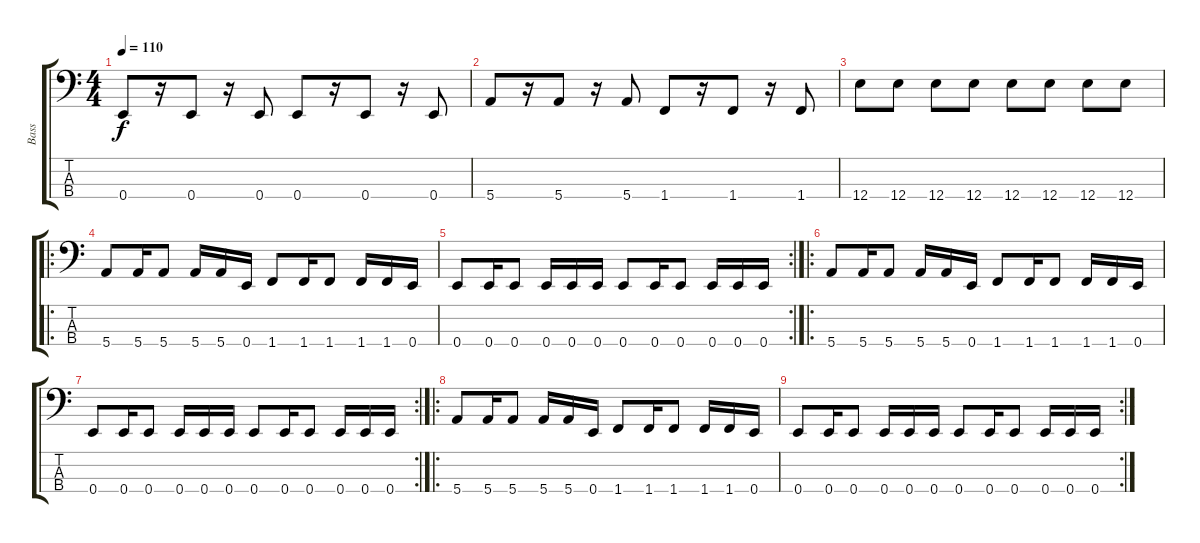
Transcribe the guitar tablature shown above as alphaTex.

\track ("Bass" "Bass") {instrument electricbassfinger}
\staff {score tabs}
\tuning (G2 D2 A1 E1) {hide}
\ts (4 4)
\tempo 110
\clef f4
\ks c
0.4.8{dy f} r.16 0.4.8 r.16 0.4.8 0.4.8 r.16 0.4.8 r.16 0.4.8 |
5.4.8 r.16 5.4.8 r.16 5.4.8 1.4.8 r.16 1.4.8 r.16 1.4.8 |
12.4.8 12.4.8 12.4.8 12.4.8 12.4.8 12.4.8 12.4.8 12.4.8 |
\ro
5.4.8 5.4.16 5.4.8 5.4.16 5.4.16 0.4.16 1.4.8 1.4.16 1.4.8 1.4.16 1.4.16 0.4.16 |
\rc 2
0.4.8 0.4.16 0.4.8 0.4.16 0.4.16 0.4.16 0.4.8 0.4.16 0.4.8 0.4.16 0.4.16 0.4.16 |
\ro
5.4.8{volume 7} 5.4.16 5.4.8 5.4.16 5.4.16 0.4.16 1.4.8 1.4.16 1.4.8 1.4.16 1.4.16 0.4.16 |
\rc 2
0.4.8 0.4.16 0.4.8 0.4.16 0.4.16 0.4.16 0.4.8 0.4.16 0.4.8 0.4.16 0.4.16 0.4.16 |
\ro
5.4.8{volume 3} 5.4.16 5.4.8 5.4.16 5.4.16 0.4.16 1.4.8 1.4.16 1.4.8 1.4.16 1.4.16 0.4.16 |
\rc 2
0.4.8 0.4.16 0.4.8 0.4.16 0.4.16 0.4.16 0.4.8 0.4.16 0.4.8 0.4.16 0.4.16 0.4.16
